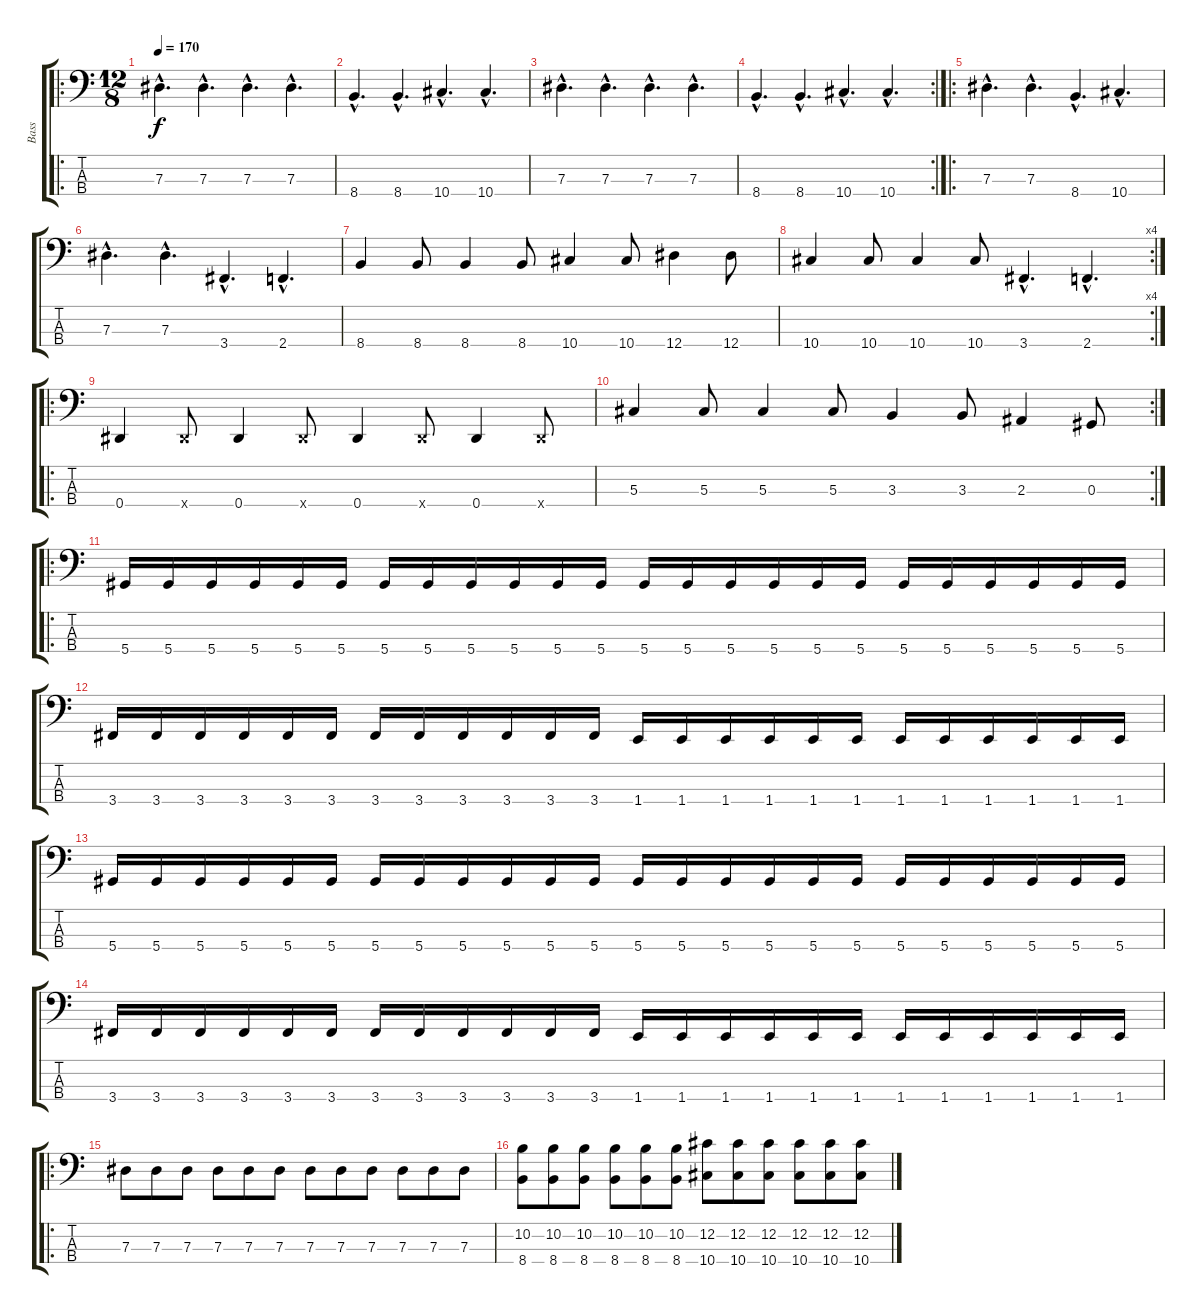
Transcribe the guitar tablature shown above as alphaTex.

\track ("Bass" "Bass") {instrument electricbassfinger}
\staff {score tabs}
\tuning (Gb2 Db2 Ab1 Eb1) {hide}
\ro
\ts (12 8)
\tempo 170
\clef f4
\ks c
7.3{hac}.4{d dy f} 7.3{hac}.4{d} 7.3{hac}.4{d} 7.3{hac}.4{d} |
8.4{hac}.4{d} 8.4{hac}.4{d} 10.4{hac}.4{d} 10.4{hac}.4{d} |
7.3{hac}.4{d} 7.3{hac}.4{d} 7.3{hac}.4{d} 7.3{hac}.4{d} |
\rc 2
8.4{hac}.4{d} 8.4{hac}.4{d} 10.4{hac}.4{d} 10.4{hac}.4{d} |
\ro
7.3{hac}.4{d} 7.3{hac}.4{d} 8.4{hac}.4{d} 10.4{hac}.4{d} |
7.3{hac}.4{d} 7.3{hac}.4{d} 3.4{hac}.4{d} 2.4{hac}.4{d} |
8.4.4 8.4.8 8.4.4 8.4.8 10.4.4 10.4.8 12.4.4 12.4.8 |
\rc 4
10.4.4 10.4.8 10.4.4 10.4.8 3.4{hac}.4{d} 2.4{hac}.4{d} |
\ro
0.4.4 0.4{x}.8 0.4.4 0.4{x}.8 0.4.4 0.4{x}.8 0.4.4 0.4{x}.8 |
\rc 2
5.3.4 5.3.8 5.3.4 5.3.8 3.3.4 3.3.8 2.3.4 0.3.8 |
\ro
5.4.16 5.4.16 5.4.16 5.4.16 5.4.16 5.4.16 5.4.16 5.4.16 5.4.16 5.4.16 5.4.16 5.4.16 5.4.16 5.4.16 5.4.16 5.4.16 5.4.16 5.4.16 5.4.16 5.4.16 5.4.16 5.4.16 5.4.16 5.4.16 |
3.4.16 3.4.16 3.4.16 3.4.16 3.4.16 3.4.16 3.4.16 3.4.16 3.4.16 3.4.16 3.4.16 3.4.16 1.4.16 1.4.16 1.4.16 1.4.16 1.4.16 1.4.16 1.4.16 1.4.16 1.4.16 1.4.16 1.4.16 1.4.16 |
5.4.16 5.4.16 5.4.16 5.4.16 5.4.16 5.4.16 5.4.16 5.4.16 5.4.16 5.4.16 5.4.16 5.4.16 5.4.16 5.4.16 5.4.16 5.4.16 5.4.16 5.4.16 5.4.16 5.4.16 5.4.16 5.4.16 5.4.16 5.4.16 |
3.4.16 3.4.16 3.4.16 3.4.16 3.4.16 3.4.16 3.4.16 3.4.16 3.4.16 3.4.16 3.4.16 3.4.16 1.4.16 1.4.16 1.4.16 1.4.16 1.4.16 1.4.16 1.4.16 1.4.16 1.4.16 1.4.16 1.4.16 1.4.16 |
\ro
7.3.8 7.3.8 7.3.8 7.3.8 7.3.8 7.3.8 7.3.8 7.3.8 7.3.8 7.3.8 7.3.8 7.3.8 |
(10.2 8.4).8 (10.2 8.4).8 (10.2 8.4).8 (10.2 8.4).8 (10.2 8.4).8 (10.2 8.4).8 (12.2 10.4).8 (12.2 10.4).8 (12.2 10.4).8 (12.2 10.4).8 (12.2 10.4).8 (12.2 10.4).8
